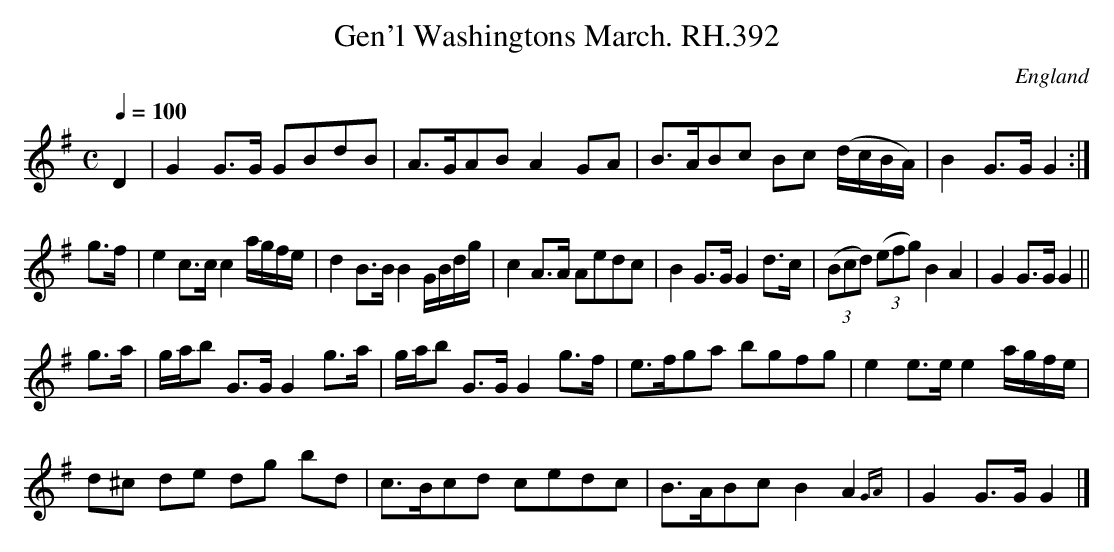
X:1
T:Gen'l Washingtons March. RH.392
O:England
M:C
L:1/8
Q:1/4=100
K:G
D2|G2G>G GBdB|A>GAB A2GA|\
B>ABc Bc (d/c/B/A/)|B2G>G G2:|
g>f|e2c>c c2a/g/f/e/|d2B>B B2G/B/d/g/|\
c2A>A Aedc|B2G>G G2d>c|\
((3Bcd) ((3efg) B2A2|G2G>G G2||
g>a|g/a/b G>G G2g>a|g/a/b G>G G2g>f|\
e>fga bgfg|e2e>e e2a/g/f/e/|
d^c de dg bd|c>Bcd cedc|\
B>ABc B2A2{GA}|G2G>G G2|]
